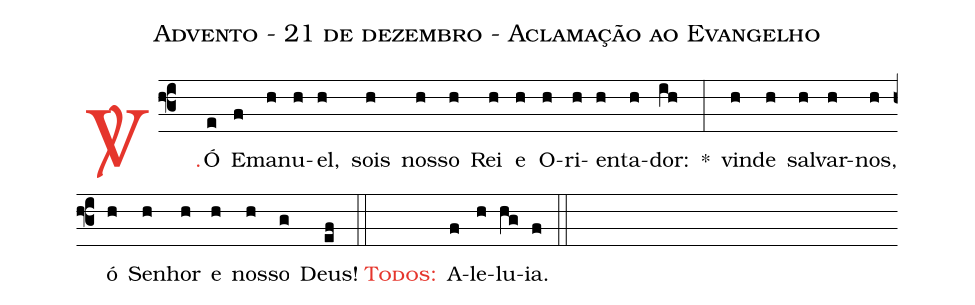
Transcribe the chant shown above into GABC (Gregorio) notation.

name: Advento - 21 de dezembro - Aclamação ao Evangelho;
%%
(f3)

<c><sp>V/</sp>.</c>() Ó(e) E(f)ma(h)nu(h)el,(h) sois(h) nos(h)so(h) Rei(h) e(h) O(h)ri(h)en(h)ta(h)dor:(ih) *(:) vin(h)de(h) sal(h)var-(h)nos,(h) ó(h) Se(h)nhor(h) e(h) nos(h)so(g) Deus!(ef)

(::)

<c><sc>Todos</sc>:</c>() A(f)le(h)lu(hg)ia.(f)

(::)
